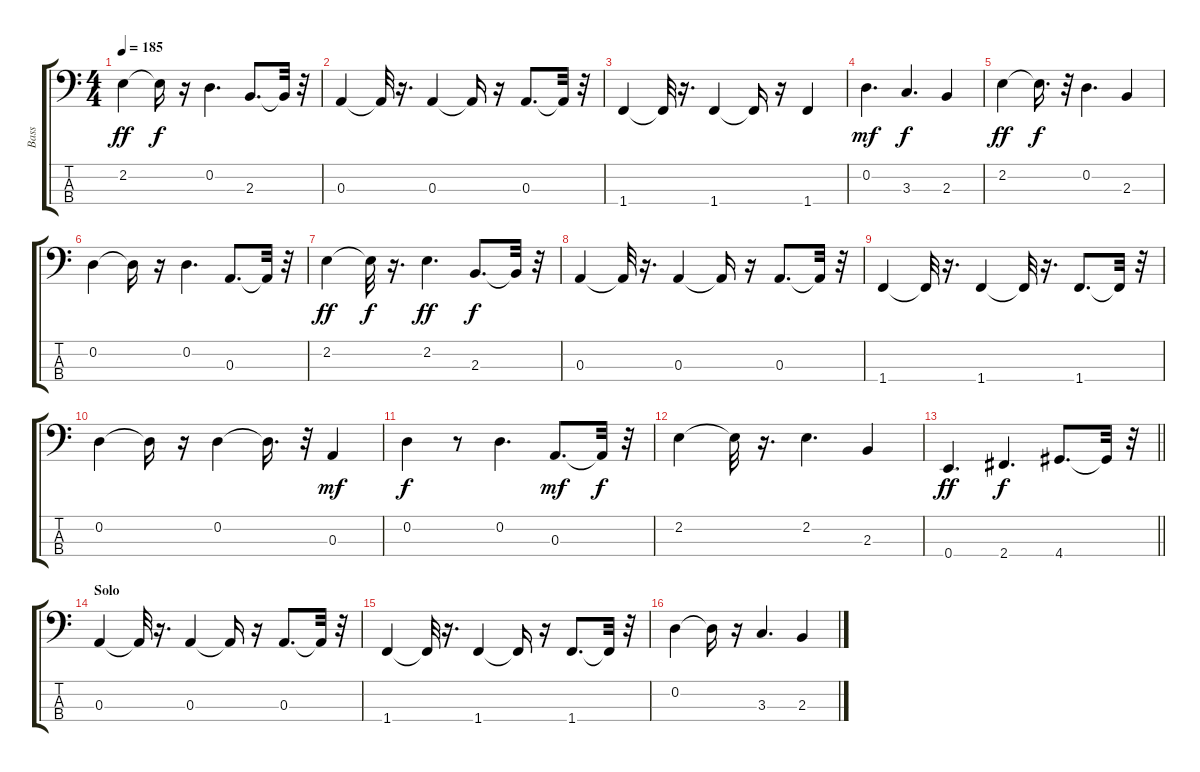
\track ("Bass" "Bass") {instrument electricbassfinger}
\staff {score tabs}
\tuning (G2 D2 A1 E1) {hide}
\ts (4 4)
\tempo 185
\clef f4
\ks c
2.2.4{dy ff} 2.2{t}.16{dy f} r.16 0.2.4{d} 2.3.8{d} 2.3{t}.32 r.32 |
0.3.4 0.3{t}.32 r.16{d} 0.3.4 0.3{t}.16 r.16 0.3.8{d} 0.3{t}.32 r.32 |
1.4.4 1.4{t}.32 r.16{d} 1.4.4 1.4{t}.16 r.16 1.4.4 |
0.2.4{d dy mf} 3.3.4{d dy f} 2.3.4 |
2.2.4{dy ff} 2.2{t}.16{d dy f} r.32 0.2.4{d} 2.3.4 |
0.2.4 0.2{t}.16 r.16 0.2.4{d} 0.3.8{d} 0.3{t}.32 r.32 |
2.2.4{dy ff} 2.2{t}.32{dy f} r.16{d} 2.2.4{d dy ff} 2.3.8{d dy f} 2.3{t}.32 r.32 |
0.3.4 0.3{t}.32 r.16{d} 0.3.4 0.3{t}.16 r.16 0.3.8{d} 0.3{t}.32 r.32 |
1.4.4 1.4{t}.32 r.16{d} 1.4.4 1.4{t}.32 r.16{d} 1.4.8{d} 1.4{t}.32 r.32 |
0.2.4 0.2{t}.16 r.16 0.2.4 0.2{t}.16{d} r.32 0.3.4{dy mf} |
0.2.4{dy f} r.8 0.2.4{d} 0.3.8{d dy mf} 0.3{t}.32{dy f} r.32 |
2.2.4 2.2{t}.32 r.16{d} 2.2.4{d} 2.3.4 |
\barLineRight lightlight
0.4.4{d dy ff} 2.4.4{d dy f} 4.4.8{d} 4.4{t}.32 r.32 |
\section ("" "Solo")
0.3.4 0.3{t}.32 r.16{d} 0.3.4 0.3{t}.16 r.16 0.3.8{d} 0.3{t}.32 r.32 |
1.4.4 1.4{t}.32 r.16{d} 1.4.4 1.4{t}.16 r.16 1.4.8{d} 1.4{t}.32 r.32 |
0.2.4 0.2{t}.16 r.16 3.3.4{d} 2.3.4
